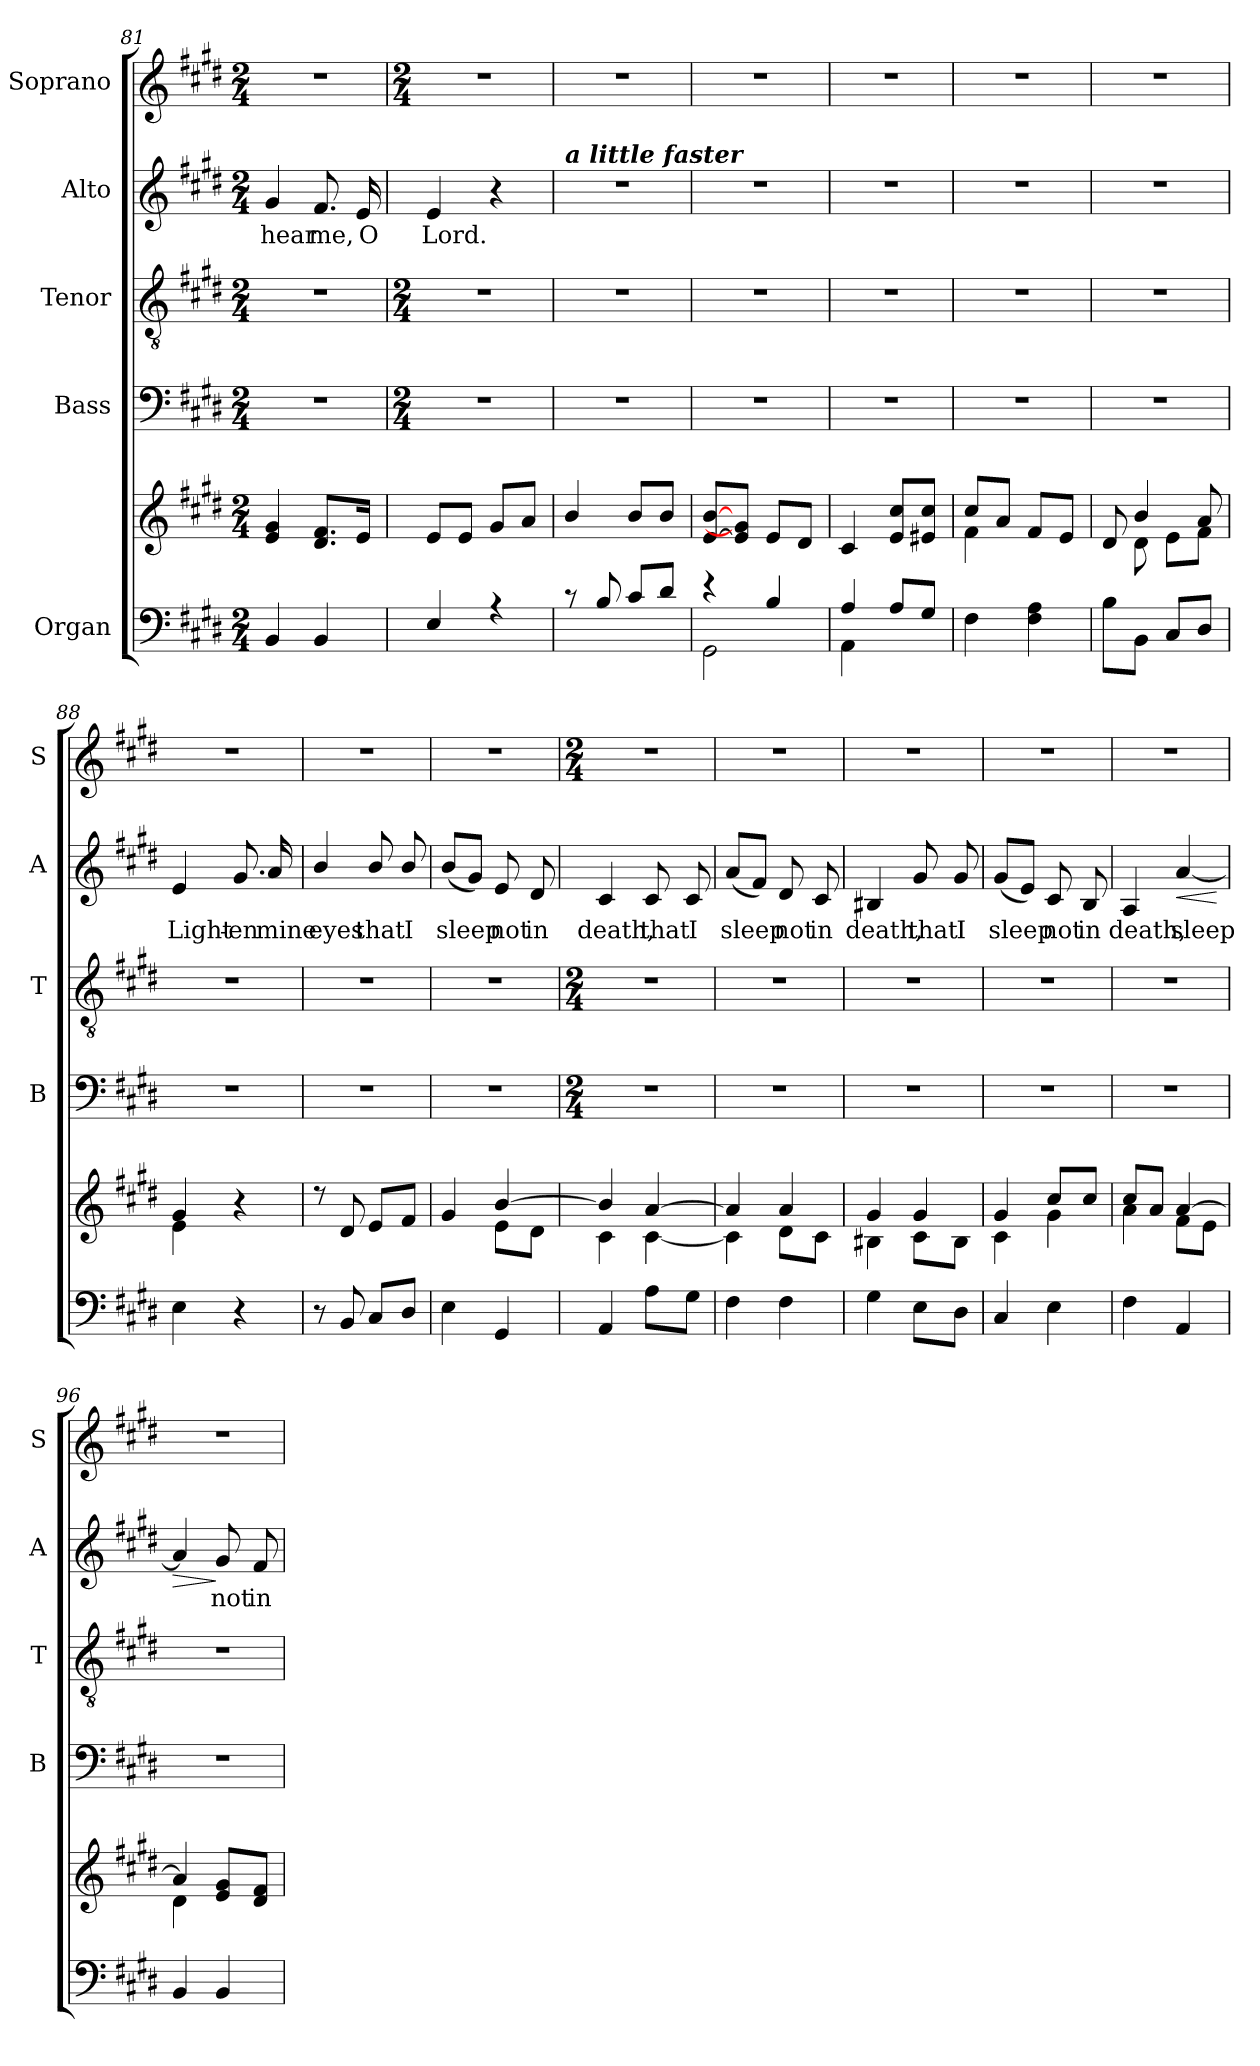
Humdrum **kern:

**kern	**kern	**kern	**kern	**kern	**text	**dynam	**kern
*part5	*part5	*part4	*part3	*part2	*part2	*part2	*part1
*staff6	*staff5	*staff4	*staff3	*staff2	*staff2	*staff2	*staff1
*I"Organ	*	*I"Bass	*I"Tenor	*I"Alto	*	*	*I"Soprano
*	*	*I'B	*I'T	*I'A	*	*	*I'S
*clefF4	*clefG2	*clefF4	*clefGv2	*clefG2	*	*	*clefG2
*k[f#c#g#d#]	*k[f#c#g#d#]	*k[f#c#g#d#]	*k[f#c#g#d#]	*k[f#c#g#d#]	*	*	*k[f#c#g#d#]
*E:	*E:	*E:	*E:	*E:	*	*	*E:
*M2/4	*M2/4	*M2/4	*M2/4	*M2/4	*	*	*M2/4
=81	=81	=81	=81	=81	=81	=81	=81
*^	*	*	*	*	*	*	*
!	!LO:N:vis=1	!	!	!	!	!LO:LY:b	!	!
4BB/	2ryy	4e/ 4g#/	2r	2r	4g#	hear	.	2r
!	!	!	!	!	!	!LO:LY:b	!	!
4BB/	.	8.d#/ 8.f#/L	.	.	8.f#	me,	.	.
!	!	!	!	!	!	!LO:LY:b	!	!
.	.	16e/J	.	.	16e	O	.	.
!!LO:LB:g=z
=82	=82	=82	=82	=82	=82	=82	=82	=82
*	*	*	*M2/4	*M2/4	*	*	*	*M2/4
*	*	*^	*	*	*	*	*	*
!	!LO:N:vis=1	!	!LO:N:vis=1	!	!	!	!LO:LY:b	!	!
4E	2ryy	8e/L	2ryy	2r	2r	4e	Lord.	.	2r
.	.	8e/J	.	.	.	.	.	.	.
4r	.	8g#/L	.	.	.	4r	.	.	.
.	.	8a/J	.	.	.	.	.	.	.
=83	=83	=83	=83	=83	=83	=83	=83	=83	=83
*	*	*	*	*	*	*MM50	*	*	*
!	!	!	!	!	!	!LO:TX:a:Bi:t=a little faster	!	!	!
!	!LO:N:vis=1	!	!LO:N:vis=1	!	!	!LO:N:vis=1	!	!	!
8r	2ryy	4b/	2ryy	2r	2r	2r	.	.	2r
8B	.	.	.	.	.	.	.	.	.
8c#L	.	8b/L	.	.	.	.	.	.	.
8d#J	.	8b/J	.	.	.	.	.	.	.
=84	=84	=84	=84	=84	=84	=84	=84	=84	=84
!	!	!	!LO:N:vis=1	!	!	!LO:N:vis=1	!	!	!
4r	2GG#\	[8e/ [8b/L	2ryy	2r	2r	2r	.	.	2r
.	.	8e/] 8g#/]J	.	.	.	.	.	.	.
4B/	.	8e/L	.	.	.	.	.	.	.
.	.	8d#/J	.	.	.	.	.	.	.
=85	=85	=85	=85	=85	=85	=85	=85	=85	=85
!	!	!	!LO:N:vis=1	!	!	!LO:N:vis=1	!	!	!
4A/	4AA\	4c#/	2ryy	2r	2r	2r	.	.	2r
8A/L	4ryy	8e/ 8cc#/L	.	.	.	.	.	.	.
8G#/J	.	8e#X/ 8cc#/J	.	.	.	.	.	.	.
*v	*v	*	*	*	*	*	*	*	*
=86	=86	=86	=86	=86	=86	=86	=86	=86
!	!	!	!	!	!LO:N:vis=1	!	!	!
4F#	8cc#/L	4f#\	2r	2r	2r	.	.	2r
.	8a/J	.	.	.	.	.	.	.
4F# 4A	8f#/L	4ryy	.	.	.	.	.	.
.	8e/J	.	.	.	.	.	.	.
=87	=87	=87	=87	=87	=87	=87	=87	=87
!	!	!	!	!	!LO:N:vis=1	!	!	!
8BL	8d#/	8ryy	2r	2r	2r	.	.	2r
8BBJ	4b/	8d#\	.	.	.	.	.	.
8C#L	.	8e\L	.	.	.	.	.	.
8D#J	8a/	8f#\J	.	.	.	.	.	.
=88	=88	=88	=88	=88	=88	=88	=88	=88
!	!	!	!	!	!	!LO:LY:b	!	!
4E	4g#/	4e\	2r	2r	4e	Light-	.	2r
!	!	!	!	!	!	!LO:LY:b	!	!
4r	4r	4ryy	.	.	8.g#	-en	.	.
!	!	!	!	!	!	!LO:LY:b	!	!
.	.	.	.	.	16a	mine	.	.
=89	=89	=89	=89	=89	=89	=89	=89	=89
!	!	!LO:N:vis=1	!	!	!	!LO:LY:b	!	!
8r	8r	2ryy	2r	2r	4b/	eyes	.	2r
8BB	8d#/	.	.	.	.	.	.	.
!	!	!	!	!	!	!LO:LY:b	!	!
8C#L	8e/L	.	.	.	8b/	that	.	.
!	!	!	!	!	!	!LO:LY:b	!	!
8D#J	8f#/J	.	.	.	8b/	I	.	.
=90	=90	=90	=90	=90	=90	=90	=90	=90
!	!	!	!	!	!	!LO:LY:b	!	!
4E	4g#/	4ryy	2r	2r	(<8bL	sleep	.	2r
.	.	.	.	.	8g#J)	.	.	.
!	!	!	!	!	!	!LO:LY:b	!	!
4GG#	[4b/	8e\L	.	.	8e	not	.	.
!	!	!	!	!	!	!LO:LY:b	!	!
.	.	8d#\J	.	.	8d#	in	.	.
!!LO:LB:g=z
=91	=91	=91	=91	=91	=91	=91	=91	=91
*	*	*	*M2/4	*M2/4	*	*	*	*M2/4
!	!	!	!	!	!	!LO:LY:b	!	!
4AA	4b/]	4c#\	2r	2r	4c#	death,	.	2r
!	!	!	!	!	!	!LO:LY:b	!	!
8AL	[4a/	[4c#\	.	.	8c#	that	.	.
!	!	!	!	!	!	!LO:LY:b	!	!
8G#J	.	.	.	.	8c#	I	.	.
=92	=92	=92	=92	=92	=92	=92	=92	=92
!	!	!	!	!	!	!LO:LY:b	!	!
4F#	4a/]	4c#\]	2r	2r	(<8aL	sleep	.	2r
.	.	.	.	.	8f#J)	.	.	.
!	!	!	!	!	!	!LO:LY:b	!	!
4F#	4a/	8d#\L	.	.	8d#	not	.	.
!	!	!	!	!	!	!LO:LY:b	!	!
.	.	8c#\J	.	.	8c#	in	.	.
=93	=93	=93	=93	=93	=93	=93	=93	=93
!	!	!	!	!	!	!LO:LY:b	!	!
4G#	4g#/	4B#X\	2r	2r	4B#X	death,	.	2r
!	!	!	!	!	!	!LO:LY:b	!	!
8EL	4g#/	8c#\L	.	.	8g#	that	.	.
!	!	!	!	!	!	!LO:LY:b	!	!
8D#J	.	8B#\J	.	.	8g#	I	.	.
=94	=94	=94	=94	=94	=94	=94	=94	=94
!	!	!	!	!	!	!LO:LY:b	!	!
4C#	4g#/	4c#\	2r	2r	(<8g#L	sleep	.	2r
.	.	.	.	.	8eJ)	.	.	.
!	!	!	!	!	!	!LO:LY:b	!	!
4E	8cc#/L	4g#\	.	.	8c#	not	.	.
!	!	!	!	!	!	!LO:LY:b	!	!
.	8cc#/J	.	.	.	8B	in	.	.
=95	=95	=95	=95	=95	=95	=95	=95	=95
!	!	!	!	!	!	!LO:LY:b	!	!
4F#	8cc#/L	4a\	2r	2r	4A	death,	.	2r
.	8a/J	.	.	.	.	.	.	.
!	!	!	!	!	!	!LO:LY:b	!LO:HP:b	!
4AA	[4a/	8f#\L	.	.	[4a	sleep	<	.
.	.	8e\J	.	.	.	.	.	.
*	*v	*v	*	*	*	*	*	*
.	.	.	.	.	.	[	.
=96	=96	=96	=96	=96	=96	=96	=96
*	*^	*	*	*	*	*	*
!	!	!	!	!	!	!	!LO:HP:b	!
4BB	4a/]	4d#\	2r	2r	4a]	.	>	2r
!	!	!	!	!	!	!LO:LY:b	!	!
4BB	8e/ 8g#/L	4ryy	.	.	8g#	not	]	.
!	!	!	!	!	!	!LO:LY:b	!	!
.	8d#/ 8f#/J	.	.	.	8f#	in	.	.
*	*v	*v	*	*	*	*	*	*
=	=	=	=	=	=	=	=
*-	*-	*-	*-	*-	*-	*-	*-
